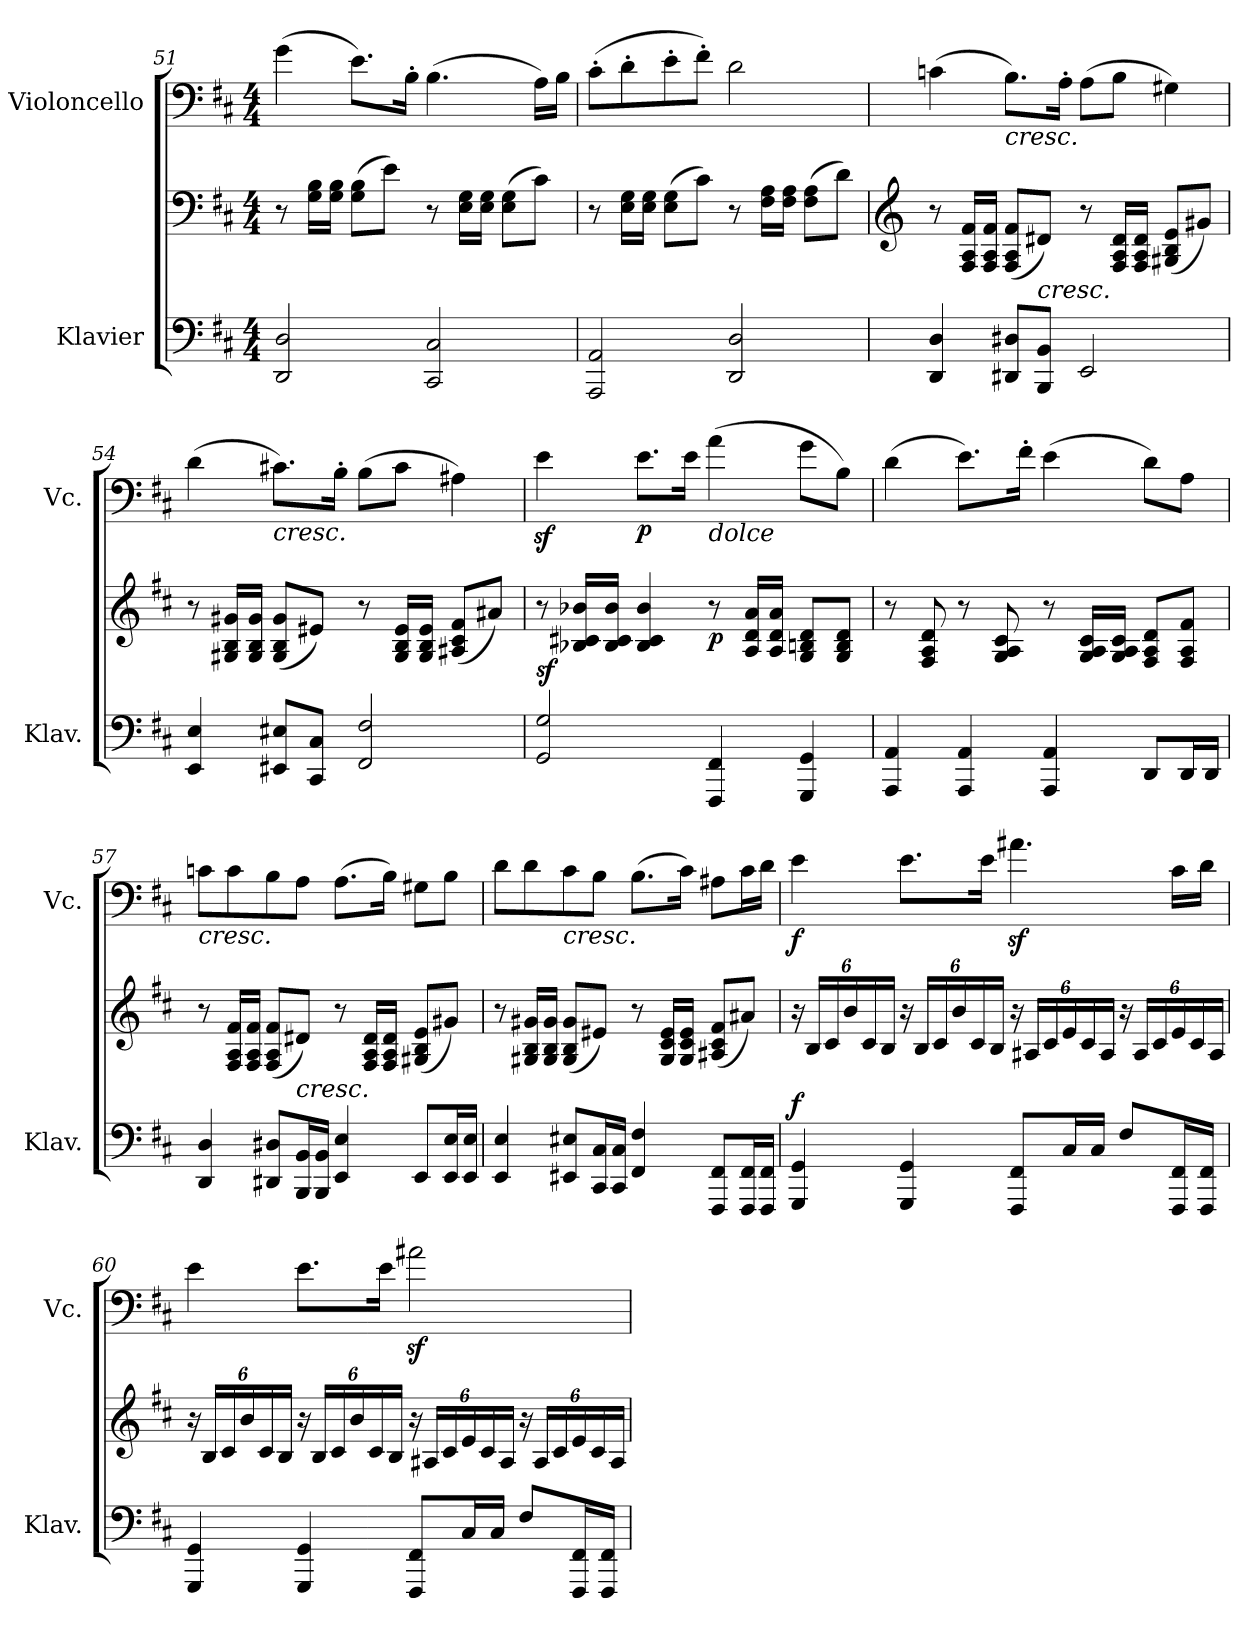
**kern	**kern	**dynam	**kern	**dynam
*part2	*part2	*part2	*part1	*part1
*staff3	*staff2	*staff2/3	*staff1	*staff1
*I"Klavier	*	*	*I"Violoncello	*
*I'Klav.	*	*	*I'Vc.	*
*clefF4	*clefF4	*	*clefF4	*
*k[f#c#]	*k[f#c#]	*	*k[f#c#]	*
*M4/4	*M4/4	*	*M4/4	*
=51	=51	=51	=51	=51
2DD/ 2D/	8r	.	(>4g\	.
.	16G\ 16B\LL	.	.	.
.	16G\ 16B\JJ	.	.	.
.	(>8G\ 8B\L	.	8.e\L)	.
.	8e\J)	.	.	.
.	.	.	16B'\Jk	.
2CC#/ 2C#/	8r	.	(>4.B\	.
.	16E\ 16G\LL	.	.	.
.	16E\ 16G\JJ	.	.	.
.	(>8E\ 8G\L	.	.	.
.	8c#\J)	.	16A\LL)	.
.	.	.	16B\JJ	.
=52	=52	=52	=52	=52
2AAA/ 2AA/	8r	.	(>8c#'\L	.
.	16E\ 16G\LL	.	8d'\	.
.	16E\ 16G\JJ	.	.	.
.	(>8E\ 8G\L	.	8e'\	.
.	8c#\J)	.	8f#'\J)	.
2DD/ 2D/	8r	.	2d\	.
.	16F#\ 16A\LL	.	.	.
.	16F#\ 16A\JJ	.	.	.
.	(>8F#\ 8A\L	.	.	.
.	8d\J)	.	.	.
!!LO:LB:g=z
=53	=53	=53	=53	=53
*	*clefG2	*	*	*
4DD/ 4D/	8r	.	(>4cn\	.
.	16F#/ 16A/ 16f#/LL	.	.	.
.	16F#/ 16A/ 16f#/JJ	.	.	.
!	!	!	!LO:TX:b:i:t=cresc.	!
8DD#X/ 8D#X/L	(<8F#/ 8A/ 8f#/L	.	8.B\L)	.
!LO:TX:a:i:t=cresc.	!	!	!	!
8BBB/ 8BB/J	8d#X/J)	.	.	.
.	.	.	16A'\Jk	.
2EE/	8r	.	(>8A\L	.
.	16F#/ 16A/ 16d#/LL	.	8B\J	.
.	16F#/ 16A/ 16d#/JJ	.	.	.
.	(<8G#X/ 8B/ 8e/L	.	4G#X\)	.
.	8g#X/J)	.	.	.
=54	=54	=54	=54	=54
4EE/ 4E/	8r	.	(>4d\	.
.	16G#X/ 16B/ 16g#X/LL	.	.	.
.	16G#/ 16B/ 16g#/JJ	.	.	.
!	!	!	!LO:TX:b:i:t=cresc.	!
8EE#X/ 8E#X/L	(<8G#/ 8B/ 8g#/L	.	8.c#X\L)	.
8CC#/ 8C#/J	8e#X/J)	.	.	.
.	.	.	16B'\Jk	.
2FF#/ 2F#/	8r	.	(>8B\L	.
.	16G#/ 16B/ 16e#/LL	.	8c#\J	.
.	16G#/ 16B/ 16e#/JJ	.	.	.
.	(<8A#X/ 8c#/ 8f#/L	.	4A#X\)	.
.	8a#X/J)	.	.	.
=55	=55	=55	=55	=55
!	!	!LO:DY:b	!	!
2GG/ 2G/	8r	sf	4ez<\	.
.	16B-X/ 16c#X/ 16b-X/LL	.	.	.
.	16B-/ 16c#/ 16b-/JJ	.	.	.
!	!	!	!	!LO:DY:b
.	4B-/ 4c#/ 4b-/	.	8.e\L	p
.	.	.	16e\Jk	.
!	!	!	!LO:TX:b:i:t=dolce	!
!	!	!LO:DY:b	!	!
4FFF#/ 4FF#/	8r	p	(>4a\	.
.	16A/ 16d/ 16a/LL	.	.	.
.	16A/ 16d/ 16a/JJ	.	.	.
4GGG/ 4GG/	8G/ 8Bn/ 8d/L	.	8g\L	.
.	8G/ 8B/ 8d/J	.	8B\J)	.
!!LO:LB:g=z
=56	=56	=56	=56	=56
4AAA/ 4AA/	8r	.	(>4d\	.
.	8F#/ 8A/ 8d/	.	.	.
4AAA/ 4AA/	8r	.	8.e\L)	.
.	8G/ 8A/ 8c#/	.	.	.
.	.	.	16f#'\Jk	.
4AAA/ 4AA/	8r	.	(>4e\	.
.	16G/ 16A/ 16c#/LL	.	.	.
.	16G/ 16A/ 16c#/JJ	.	.	.
8DD/L	8F#/ 8A/ 8d/L	.	8d\L)	.
16DD/L	8F#/ 8A/ 8f#/J	.	8A\J	.
16DD/JJ	.	.	.	.
=57	=57	=57	=57	=57
!	!	!	!LO:TX:b:i:t=cresc.	!
4DD/ 4D/	8r	.	8cn\L	.
.	16F#/ 16A/ 16f#/LL	.	8c\	.
.	16F#/ 16A/ 16f#/JJ	.	.	.
8DD#X/ 8D#X/L	(<8F#/ 8A/ 8f#/L	.	8B\	.
!LO:TX:a:i:t=cresc.	!	!	!	!
16BBB/ 16BB/L	8d#X/J)	.	8A\J	.
16BBB/ 16BB/JJ	.	.	.	.
4EE/ 4E/	8r	.	(>8.A\L	.
.	16F#/ 16A/ 16d#/LL	.	.	.
.	16F#/ 16A/ 16d#/JJ	.	16B\Jk)	.
8EE/L	(<8G#X/ 8B/ 8e/L	.	8G#X\L	.
16EE/ 16E/L	8g#X/J)	.	8B\J	.
16EE/ 16E/JJ	.	.	.	.
!!LO:PB:g=z
=58	=58	=58	=58	=58
4EE/ 4E/	8r	.	8d\L	.
.	16G#X/ 16B/ 16g#X/LL	.	8d\	.
.	16G#/ 16B/ 16g#/JJ	.	.	.
!	!	!	!LO:TX:b:i:t=cresc.	!
8EE#X/ 8E#X/L	(<8G#/ 8B/ 8g#/L	.	8c#\	.
16CC#/ 16C#/L	8e#X/J)	.	8B\J	.
16CC#/ 16C#/JJ	.	.	.	.
4FF#/ 4F#/	8r	.	(>8.B\L	.
.	16G#/ 16c#/ 16e#/LL	.	.	.
.	16G#/ 16c#/ 16e#/JJ	.	16c#\Jk)	.
8FFF#/ 8FF#/L	(<8A#X/ 8c#/ 8f#/L	.	8A#X\L	.
16FFF#/ 16FF#/L	8a#X/J)	.	16c#\L	.
16FFF#/ 16FF#/JJ	.	.	16d\JJ	.
=59	=59	=59	=59	=59
*	*Xbrackettup	*	*	*
!	!	!LO:DY:a=2	!	!LO:DY:b
4GGG/ 4GG/	24r	f	4e\	f
.	24B/LL	.	.	.
.	24c#/	.	.	.
.	24b/	.	.	.
.	24c#/	.	.	.
.	24B/JJ	.	.	.
4GGG/ 4GG/	24r	.	8.e\L	.
.	24B/LL	.	.	.
.	24c#/	.	.	.
.	24b/	.	.	.
.	24c#/	.	.	.
.	.	.	16e\Jk	.
.	24B/JJ	.	.	.
8FFF#/ 8FF#/L	24r	.	4.a#Xz<\	.
.	24A#X/LL	.	.	.
.	24c#/	.	.	.
16C#/L	24e/	.	.	.
.	24c#/	.	.	.
16C#/JJ	.	.	.	.
.	24A#/JJ	.	.	.
8F#/L	24r	.	.	.
.	24A#/LL	.	.	.
.	24c#/	.	.	.
16FFF#/ 16FF#/L	24e/	.	16c#\LL	.
.	24c#/	.	.	.
16FFF#/ 16FF#/JJ	.	.	16d\JJ	.
.	24A#/JJ	.	.	.
!!LO:LB:g=z
=60	=60	=60	=60	=60
4GGG/ 4GG/	24r	.	4e\	.
.	24B/LL	.	.	.
.	24c#/	.	.	.
.	24b/	.	.	.
.	24c#/	.	.	.
.	24B/JJ	.	.	.
4GGG/ 4GG/	24r	.	8.e\L	.
.	24B/LL	.	.	.
.	24c#/	.	.	.
.	24b/	.	.	.
.	24c#/	.	.	.
.	.	.	16e\Jk	.
.	24B/JJ	.	.	.
8FFF#/ 8FF#/L	24r	.	2a#Xz<\	.
.	24A#X/LL	.	.	.
.	24c#/	.	.	.
16C#/L	24e/	.	.	.
.	24c#/	.	.	.
16C#/JJ	.	.	.	.
.	24A#/JJ	.	.	.
8F#/L	24r	.	.	.
.	24A#/LL	.	.	.
.	24c#/	.	.	.
16FFF#/ 16FF#/L	24e/	.	.	.
.	24c#/	.	.	.
16FFF#/ 16FF#/JJ	.	.	.	.
.	24A#/JJ	.	.	.
=	=	=	=	=
*-	*-	*-	*-	*-
